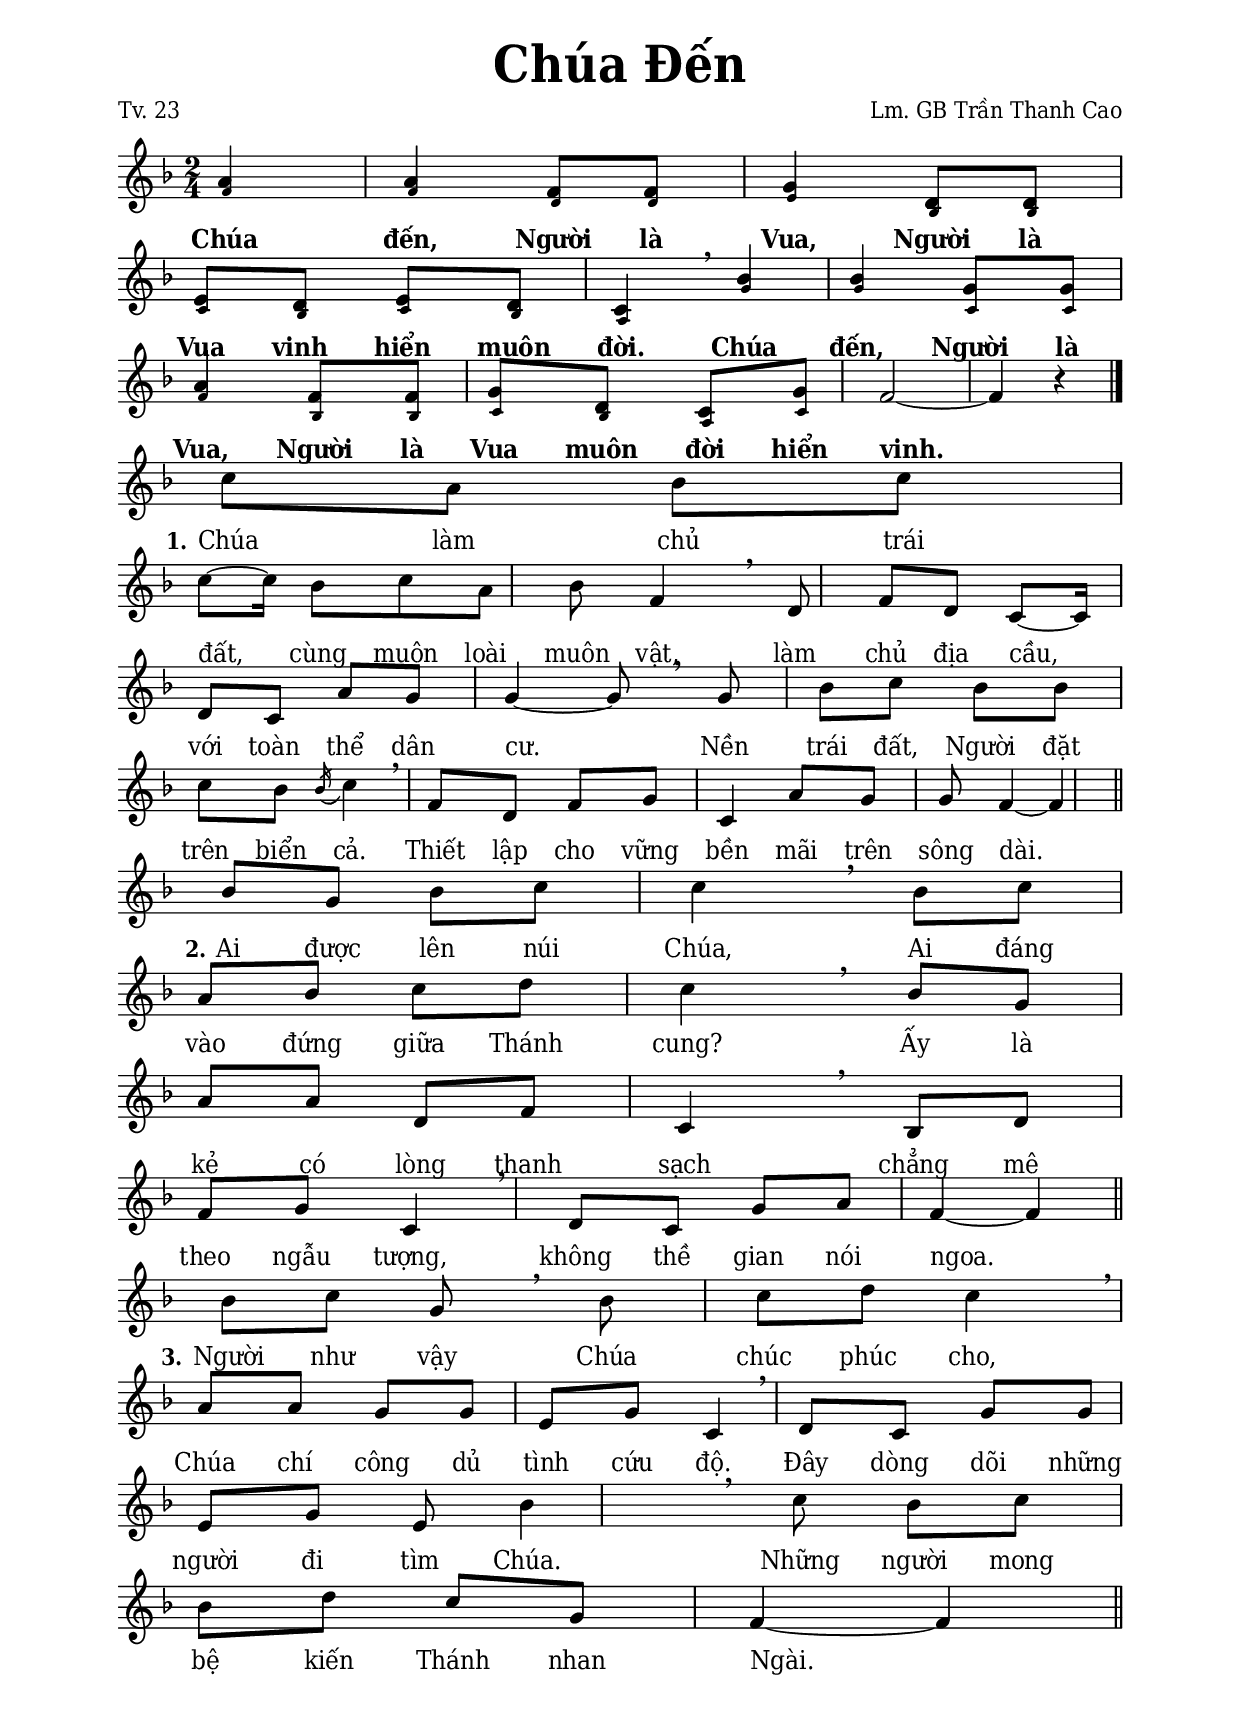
% Cài đặt chung
\version "2.22.1"
\include "english.ly"

\header {
  title = \markup { \fontsize #3 "Chúa Đến" }
  poet = "Tv. 23"
  composer = "Lm. GB Trần Thanh Cao"
  arranger = " "
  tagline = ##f
}

% Nhạc điệp khúc
nhacDiepKhucSop = \relative c'' {
  \partial 4 a4 |
  a4 f8 f |
  g4 d8 d |
  e d e d |
  c4 \breathe bf' |
  bf g8 g |
  a4 f8 f |
  g d c g' |
  f2 ~ |
  f4 r \bar "|."
}

nhacDiepKhucBas = \relative c' {
  \partial 4 f4 |
  f d8 d |
  e4 bf8 bf |
  c bf c bf |
  a4 g' |
  g c,8 c |
  f4 bf,8 bf |
  c bf a c |
  f2 ~ |
  f4 r
}

% Nhạc phiên khúc
nhacPhienKhucMot = \relative c'' {
  c8 a bf c c ~ [c16] bf8 c a bf f4 \breathe
  d8 f d c ~ [c16] d8 c a' g g4 ~ g8 \breathe
  g8 bf c bf bf c bf \acciaccatura bf16 c4 \breathe
  f,8 d f g c,4 a'8 g g f4 ~ f \bar "||"
}

nhacPhienKhucHai = \relative c'' {
  bf8 g bf c c4 \breathe
  bf8 c a bf c d c4 \breathe
  bf8 g a a d, f c4 \breathe
  bf8 d f g c,4 \breathe
  d8 c g' a f4 ~ f \bar "||"
}

nhacPhienKhucBa = \relative c'' {
  bf8 c g \breathe
  bf c d c4 \breathe
  a8 a g g e g c,4 \breathe
  d8 c g' g e g e bf'4 \breathe
  c8 bf c bf d c g f4 ~ f \bar "||"
}

% Lời điệp khúc
loiDiepKhuc = \lyricmode {
  Chúa đến, Người là Vua,
  Người là Vua vinh hiển muôn đời.
  Chúa đến, Người là Vua,
  Người là Vua muôn đời hiển vinh.
}

% Lời phiên khúc
loiPhienKhucMot = \lyricmode {
  \set stanza = #"1."
  Chúa làm chủ trái đất, cùng muôn loài muôn vật,
  làm chủ địa cầu, với toàn thể dân cư.
  Nền trái đất, Người đặt trên biển cả.
  Thiết lập cho vững bền mãi trên sông dài.
}

loiPhienKhucHai = \lyricmode {
  \set stanza = #"2."
  Ai được lên núi Chúa,
  Ai đáng vào đứng giữa Thánh cung?
  Ấy là kẻ có lòng thanh sạch chẳng mê theo ngẫu tượng,
  không thề gian nói ngoa.
}

loiPhienKhucBa = \lyricmode {
  \set stanza = #"3."
  Người như vậy Chúa chúc phúc cho,
  Chúa chí công dủ tình cứu độ.
  Đây dòng dõi những người đi tìm Chúa.
  Những người mong bệ kiến Thánh nhan Ngài.
}

% Dàn trang
\paper {
  #(set-paper-size "a4")
  top-margin = 10\mm
  bottom-margin = 10\mm
  left-margin = 20\mm
  right-margin = 20\mm
  indent = #0
  #(define fonts
    (make-pango-font-tree
      "Deja Vu Serif Condensed"
      "Deja Vu Serif Condensed"
      "Deja Vu Serif Condensed"
      (/ 20 20)))
  page-count = #1
  system-system-spacing = #'((basic-distance . 12)
                             (minimum-distance . 12)
                             (padding . 1))
  score-system-spacing = #'((basic-distance . 12)
                             (minimum-distance . 12)
                             (padding . 1))
}

% Thiết lập tông và nhịp
TongNhip = { \key f \major \time 2/4 }

% Đổi kích thước nốt cho bè phụ
notBePhu =
#(define-music-function (font-size music) (number? ly:music?)
   (for-some-music
     (lambda (m)
       (if (music-is-of-type? m 'rhythmic-event)
           (begin
             (set! (ly:music-property m 'tweaks)
                   (cons `(font-size . ,font-size)
                         (ly:music-property m 'tweaks)))
             #t)
           #f))
     music)
   music)

\score {
  \new ChoirStaff <<
    \new Staff = diepKhuc \with {
        \consists "Merge_rests_engraver"
        %\magnifyStaff #(magstep +1)
        printPartCombineTexts = ##f
      }
      <<
      \new Voice \TongNhip \partCombine 
        \nhacDiepKhucSop
        \notBePhu -3 { \nhacDiepKhucBas }
      \new NullVoice = nhacThamChieu \nhacDiepKhucSop
      \new Lyrics \with {
          \override VerticalAxisGroup.
            nonstaff-relatedstaff-spacing.padding = #1
          \override VerticalAxisGroup.
            nonstaff-unrelatedstaff-spacing.padding = #1
        }
        \lyricsto nhacThamChieu \loiDiepKhuc
      >>
  >>
  \layout {
    \override Lyrics.LyricText.font-series = #'bold
    %\override Lyrics.LyricText.font-size = #+2
    \override Lyrics.LyricSpace.minimum-distance = #4.5
    \override Score.BarNumber.break-visibility = ##(#f #f #f)
    \override Score.SpacingSpanner.uniform-stretching = ##t
  }
}

\score {
  \new ChoirStaff <<
    \new Staff = phienKhuc \with {
        %\magnifyStaff #(magstep +1)
      }
      <<
      \new Voice = beSop {
        \key f \major \time 2/4 \nhacPhienKhucMot
      }
    >>
    \new Lyrics \with {
          \override VerticalAxisGroup.
            nonstaff-relatedstaff-spacing.padding = #1
          \override VerticalAxisGroup.
            nonstaff-unrelatedstaff-spacing.padding = #1
        }
        \lyricsto beSop \loiPhienKhucMot
  >>
  \layout {
    \override Staff.TimeSignature.transparent = ##t
    %\override Lyrics.LyricText.font-size = #+2
    \override Lyrics.LyricSpace.minimum-distance = #2.5
    \override Score.BarNumber.break-visibility = ##(#f #f #f)
    \override Score.SpacingSpanner.uniform-stretching = ##t
    \set Score.barAlways = ##t
    \set Score.defaultBarType = ""
  } 
}

\score {
  \new ChoirStaff <<
    \new Staff = phienKhuc \with {
        %\magnifyStaff #(magstep +1)
      }
      <<
      \new Voice = beSop {
        \key f \major \time 2/4 \nhacPhienKhucHai
      }
    >>
    \new Lyrics \with {
          \override VerticalAxisGroup.
            nonstaff-relatedstaff-spacing.padding = #1
          \override VerticalAxisGroup.
            nonstaff-unrelatedstaff-spacing.padding = #1
        }
        \lyricsto beSop \loiPhienKhucHai
  >>
  \layout {
    \override Staff.TimeSignature.transparent = ##t
    %\override Lyrics.LyricText.font-size = #+2
    \override Lyrics.LyricSpace.minimum-distance = #4
    \override Score.BarNumber.break-visibility = ##(#f #f #f)
    \override Score.SpacingSpanner.uniform-stretching = ##t
    \set Score.barAlways = ##t
    \set Score.defaultBarType = ""
  } 
}

\score {
  \new ChoirStaff <<
    \new Staff = phienKhuc \with {
        %\magnifyStaff #(magstep +1)
      }
      <<
      \new Voice = beSop {
        \key f \major \time 2/4 \nhacPhienKhucBa
      }
    >>
    \new Lyrics \with {
          \override VerticalAxisGroup.
            nonstaff-relatedstaff-spacing.padding = #1
          \override VerticalAxisGroup.
            nonstaff-unrelatedstaff-spacing.padding = #1
        }
        \lyricsto beSop \loiPhienKhucBa
  >>
  \layout {
    \override Staff.TimeSignature.transparent = ##t
    %\override Lyrics.LyricText.font-size = #+2
    \override Lyrics.LyricSpace.minimum-distance = #4
    \override Score.BarNumber.break-visibility = ##(#f #f #f)
    \override Score.SpacingSpanner.uniform-stretching = ##t
    \set Score.barAlways = ##t
    \set Score.defaultBarType = ""
  } 
}
